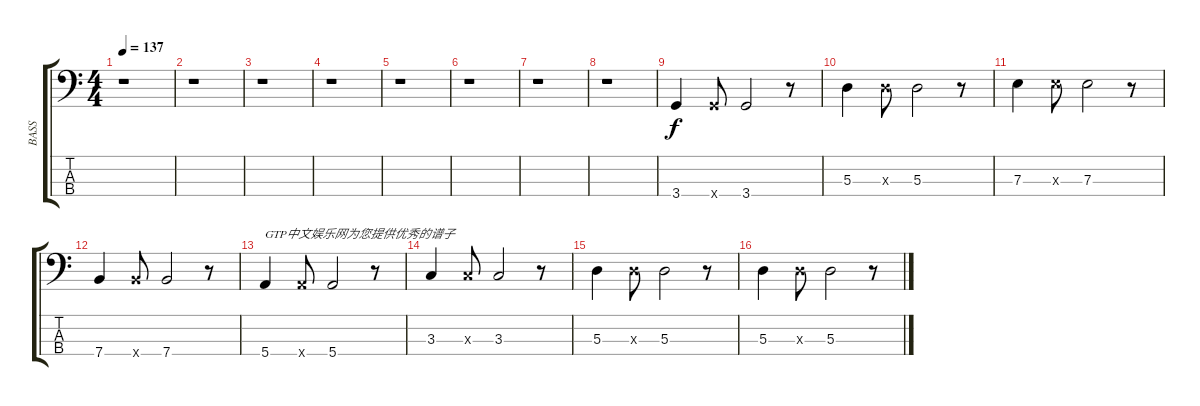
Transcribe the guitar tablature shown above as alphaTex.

\track ("BASS" "BASS") {instrument acousticbass}
\staff {score tabs}
\tuning (G2 D2 A1 E1) {hide}
\ts (4 4)
\tempo 137
\clef f4
\ks c
r.1{dy f} |
r.1 |
r.1 |
r.1 |
r.1 |
r.1 |
r.1 |
r.1 |
3.4.4 3.4{x}.8 3.4.2 r.8 |
5.3.4 5.3{x}.8 5.3.2 r.8 |
7.3.4 7.3{x}.8 7.3.2 r.8 |
7.4.4 7.4{x}.8 7.4.2 r.8 |
5.4.4{txt "GTP中文娱乐网为您提供优秀的谱子"} 5.4{x}.8 5.4.2 r.8 |
3.3.4 3.3{x}.8 3.3.2 r.8 |
5.3.4 5.3{x}.8 5.3.2 r.8 |
5.3.4 5.3{x}.8 5.3.2 r.8
